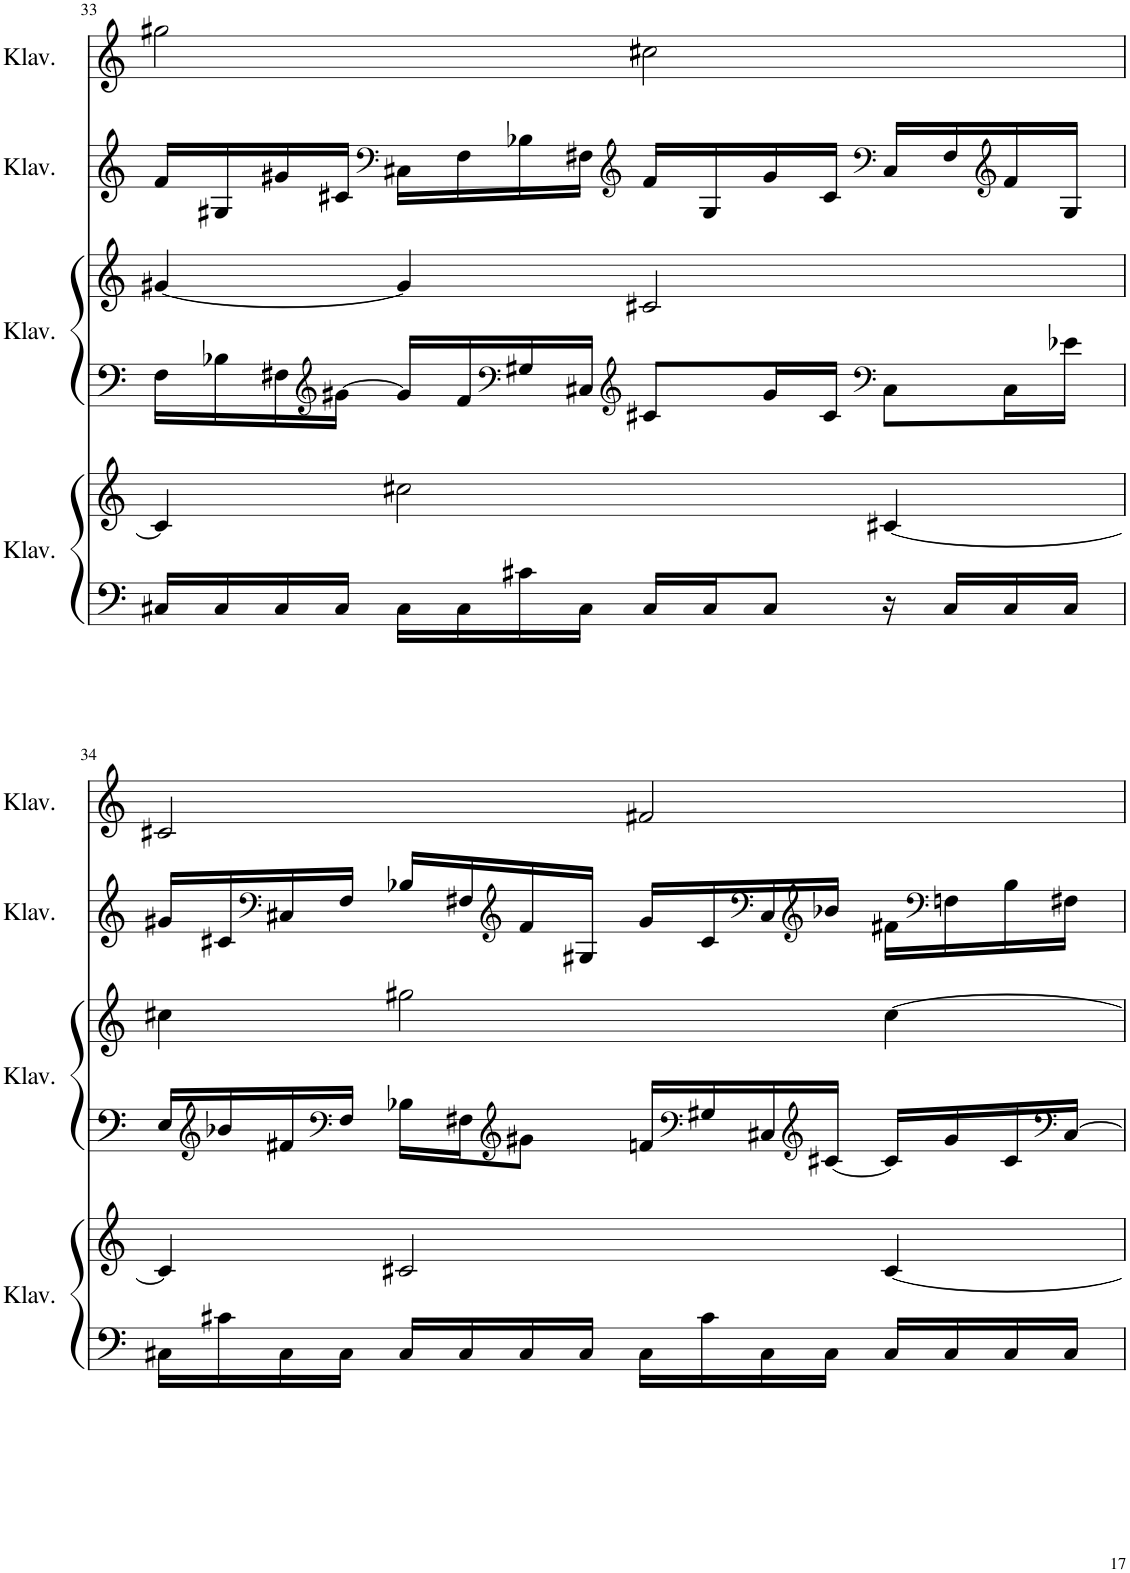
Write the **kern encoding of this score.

**kern	**kern	**kern	**kern	**kern	**kern
*part4	*part4	*part3	*part3	*part2	*part1
*staff6	*staff5	*staff4	*staff3	*staff2	*staff1
*I"Klavier	*	*I"Klavier	*	*I"Klavier	*I"Klavier
*I'Klav.	*	*I'Klav.	*	*I'Klav.	*I'Klav.
!!LO:PB:g=z
*clefF4	*clefG2	*clefF4	*clefG2	*clefF4	*clefG2
*k[]	*k[]	*k[]	*k[]	*k[]	*k[]
*M4/4	*M4/4	*M4/4	*M4/4	*M4/4	*M4/4
=33	=33	=33	=33	=33	=33
16C#X/LL	4c#/]	16F\LL	[4g#X/	16f/LL	2gg#X\
16C#/	.	16B-X\	.	16G#X/	.
16C#/	.	16F#X\	.	16g#X/	.
*	*	*clefG2	*	*	*
16C#/JJ	.	[16g#X\JJ	.	16c#X/JJ	.
*	*	*	*	*clefF4	*
16C#\LL	2cc#X\	16g#/LL]	4g#/]	16C#X\LL	.
16C#\	.	16f/	.	16F\	.
*	*	*clefF4	*	*	*
16c#X\	.	16G#X/	.	16B-X\	.
16C#\JJ	.	16C#X/JJ	.	16F#X\JJ	.
*	*	*clefG2	*	*clefG2	*
16C#/LL	.	8c#X/L	2c#X/	16f/LL	2cc#X\
16C#/J	.	.	.	16G#/	.
8C#/J	.	16g#/L	.	16g#/	.
.	.	16c#/JJ	.	16c#/JJ	.
*	*	*clefF4	*	*clefF4	*
16r	[4c#X/	8C#\L	.	16C#/LL	.
16C#/LL	.	.	.	16F#/	.
*	*	*	*	*clefG2	*
16C#/	.	16C#\L	.	16f/	.
16C#/JJ	.	16e-X\JJ	.	16G#/JJ	.
!!LO:LB:g=z
=34	=34	=34	=34	=34	=34
16C#X\LL	4c#/]	16E/LL	4cc#X\	16g#X/LL	2c#X/
*	*	*clefG2	*	*	*
16c#X\	.	16b-X/	.	16c#X/	.
*	*	*	*	*clefF4	*
16C#\	.	16f#X/	.	16C#X/	.
*	*	*clefF4	*	*	*
16C#\JJ	.	16F/JJ	.	16F/JJ	.
16C#/LL	2c#X/	16B-X\LL	2gg#X\	16B-X/LL	.
16C#/	.	16F#X\J	.	16F#X/	.
*	*	*clefG2	*	*clefG2	*
16C#/	.	8g#X\J	.	16f/	.
16C#/JJ	.	.	.	16G#X/JJ	.
16C#\LL	.	16fn/LL	.	16g#/LL	2f#X/
*	*	*clefF4	*	*	*
16c#\	.	16G#X/	.	16c#/	.
*	*	*	*	*clefF4	*
16C#\	.	16C#X/	.	16C#/	.
*	*	*clefG2	*	*clefG2	*
16C#\JJ	.	[16c#X/JJ	.	16b-X/JJ	.
16C#/LL	[4c#/	16c#/LL]	[4cc#\	16f#X\LL	.
*	*	*	*	*clefF4	*
16C#/	.	16g#/	.	16Fn\	.
16C#/	.	16c#/	.	16B-\	.
*	*	*clefF4	*	*	*
16C#/JJ	.	[16C#/JJ	.	16F#X\JJ	.
=	=	=	=	=	=
*-	*-	*-	*-	*-	*-
